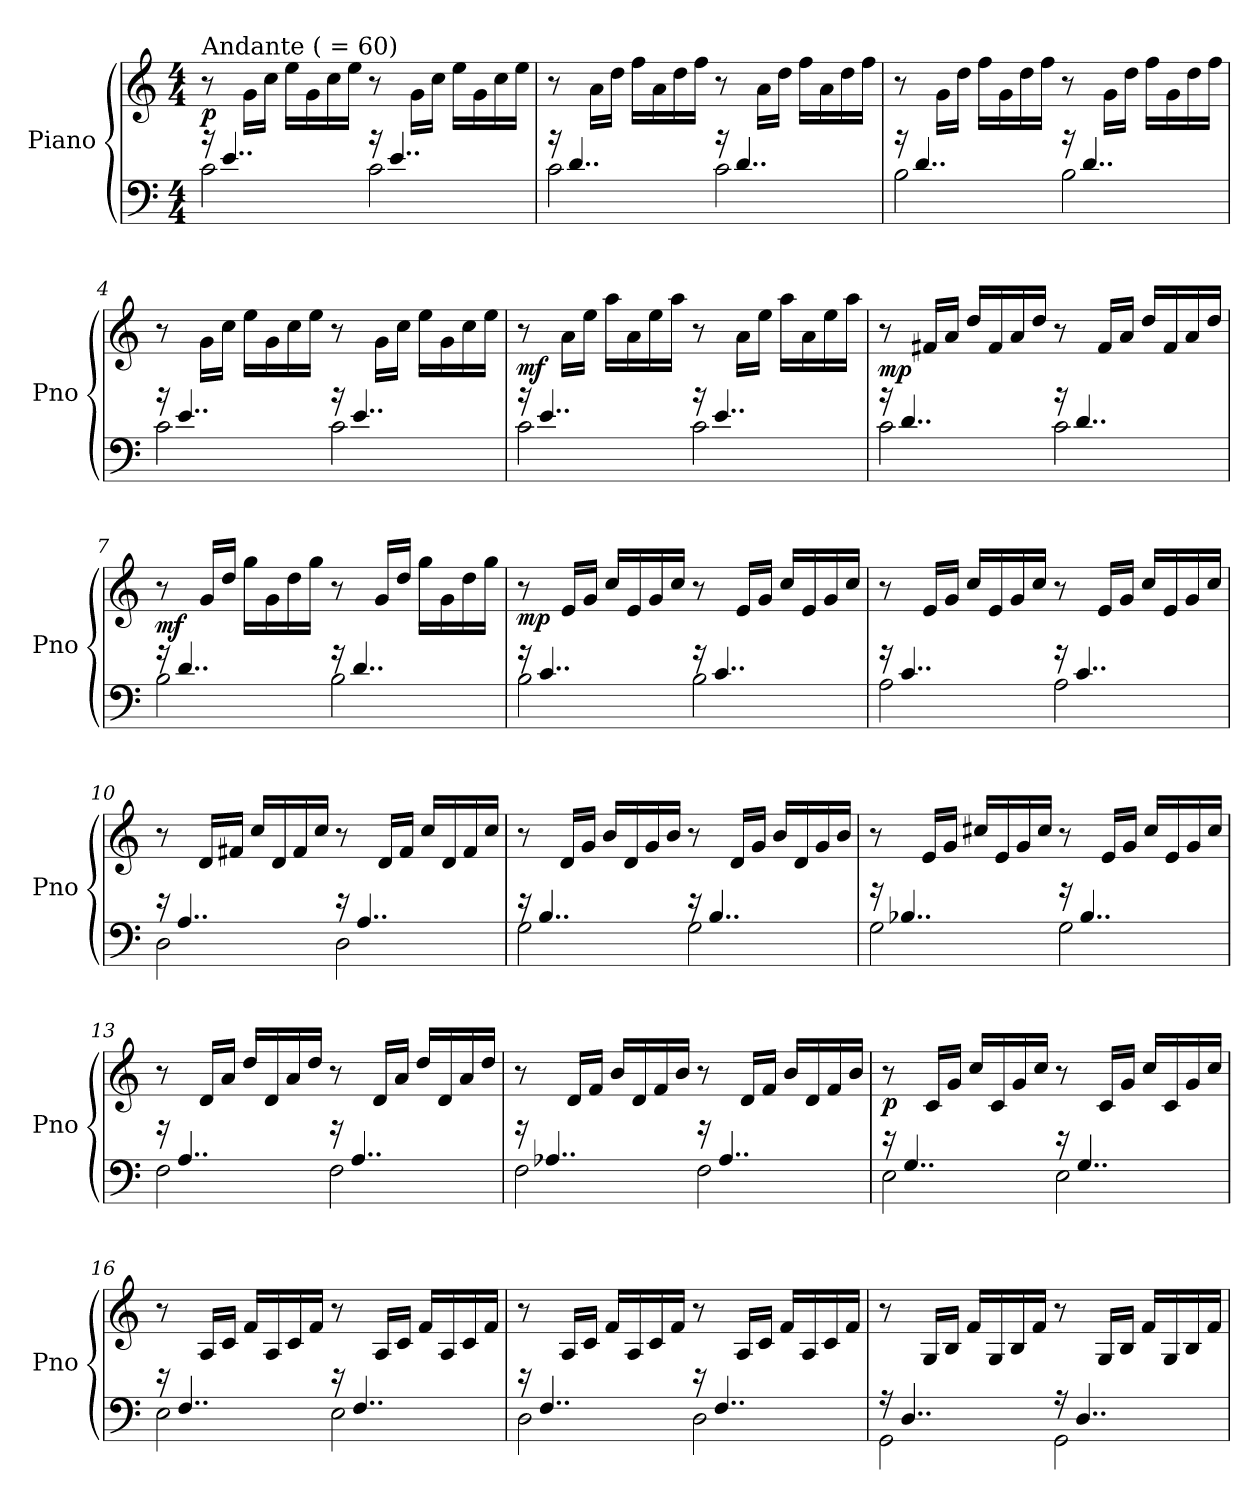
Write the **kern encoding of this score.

**kern	**kern	**dynam
*part1	*part1	*part1
*staff2	*staff1	*staff1/2
*I"Piano	*	*
*I'Pno	*	*
*clefF4	*clefG2	*
*k[]	*k[]	*
*C:	*C:	*
*M4/4	*M4/4	*
=1	=1	=1
*^	*	*
!	!	!LO:TX:a:t=Andante (    = 60)	!
!	!	!	!LO:DY:a=2
16rb	2c\	8r	p
4..e/	.	.	.
.	.	16g\LL	.
.	.	16cc\JJ	.
.	.	16ee\LL	.
.	.	16g\	.
.	.	16cc\	.
.	.	16ee\JJ	.
16rb	2c\	8r	.
4..e/	.	.	.
.	.	16g\LL	.
.	.	16cc\JJ	.
.	.	16ee\LL	.
.	.	16g\	.
.	.	16cc\	.
.	.	16ee\JJ	.
=2	=2	=2	=2
16rb	2c\	8r	.
4..d/	.	.	.
.	.	16a\LL	.
.	.	16dd\JJ	.
.	.	16ff\LL	.
.	.	16a\	.
.	.	16dd\	.
.	.	16ff\JJ	.
16rb	2c\	8r	.
4..d/	.	.	.
.	.	16a\LL	.
.	.	16dd\JJ	.
.	.	16ff\LL	.
.	.	16a\	.
.	.	16dd\	.
.	.	16ff\JJ	.
!!LO:LB:g=z
=3	=3	=3	=3
16rb	2B\	8r	.
4..d/	.	.	.
.	.	16g\LL	.
.	.	16dd\JJ	.
.	.	16ff\LL	.
.	.	16g\	.
.	.	16dd\	.
.	.	16ff\JJ	.
16rb	2B\	8r	.
4..d/	.	.	.
.	.	16g\LL	.
.	.	16dd\JJ	.
.	.	16ff\LL	.
.	.	16g\	.
.	.	16dd\	.
.	.	16ff\JJ	.
=4	=4	=4	=4
16rb	2c\	8r	.
4..e/	.	.	.
.	.	16g\LL	.
.	.	16cc\JJ	.
.	.	16ee\LL	.
.	.	16g\	.
.	.	16cc\	.
.	.	16ee\JJ	.
16rb	2c\	8r	.
4..e/	.	.	.
.	.	16g\LL	.
.	.	16cc\JJ	.
.	.	16ee\LL	.
.	.	16g\	.
.	.	16cc\	.
.	.	16ee\JJ	.
=5	=5	=5	=5
!	!	!	!LO:DY:b
16rb	2c\	8r	mf
4..e/	.	.	.
.	.	16a\LL	.
.	.	16ee\JJ	.
.	.	16aa\LL	.
.	.	16a\	.
.	.	16ee\	.
.	.	16aa\JJ	.
16rb	2c\	8r	.
4..e/	.	.	.
.	.	16a\LL	.
.	.	16ee\JJ	.
.	.	16aa\LL	.
.	.	16a\	.
.	.	16ee\	.
.	.	16aa\JJ	.
!!LO:LB:g=z
=6	=6	=6	=6
!	!	!	!LO:DY:b
16rb	2c\	8r	mp
4..d/	.	.	.
.	.	16f#X/LL	.
.	.	16a/JJ	.
.	.	16dd/LL	.
.	.	16f#/	.
.	.	16a/	.
.	.	16dd/JJ	.
16rb	2c\	8r	.
4..d/	.	.	.
.	.	16f#/LL	.
.	.	16a/JJ	.
.	.	16dd/LL	.
.	.	16f#/	.
.	.	16a/	.
.	.	16dd/JJ	.
=7	=7	=7	=7
!	!	!	!LO:DY:b
16rg	2B\	8r	mf
4..d/	.	.	.
.	.	16g/LL	.
.	.	16dd/JJ	.
.	.	16gg\LL	.
.	.	16g\	.
.	.	16dd\	.
.	.	16gg\JJ	.
16rg	2B\	8r	.
4..d/	.	.	.
.	.	16g/LL	.
.	.	16dd/JJ	.
.	.	16gg\LL	.
.	.	16g\	.
.	.	16dd\	.
.	.	16gg\JJ	.
=8	=8	=8	=8
!	!	!	!LO:DY:b
16rg	2B\	8r	mp
4..c/	.	.	.
.	.	16e/LL	.
.	.	16g/JJ	.
.	.	16cc/LL	.
.	.	16e/	.
.	.	16g/	.
.	.	16cc/JJ	.
16rg	2B\	8r	.
4..c/	.	.	.
.	.	16e/LL	.
.	.	16g/JJ	.
.	.	16cc/LL	.
.	.	16e/	.
.	.	16g/	.
.	.	16cc/JJ	.
!!LO:LB:g=z
=9	=9	=9	=9
16rg	2A\	8r	.
4..c/	.	.	.
.	.	16e/LL	.
.	.	16g/JJ	.
.	.	16cc/LL	.
.	.	16e/	.
.	.	16g/	.
.	.	16cc/JJ	.
16rg	2A\	8r	.
4..c/	.	.	.
.	.	16e/LL	.
.	.	16g/JJ	.
.	.	16cc/LL	.
.	.	16e/	.
.	.	16g/	.
.	.	16cc/JJ	.
=10	=10	=10	=10
16re	2D\	8r	.
4..A/	.	.	.
.	.	16d/LL	.
.	.	16f#X/JJ	.
.	.	16cc/LL	.
.	.	16d/	.
.	.	16f#/	.
.	.	16cc/JJ	.
16re	2D\	8r	.
4..A/	.	.	.
.	.	16d/LL	.
.	.	16f#/JJ	.
.	.	16cc/LL	.
.	.	16d/	.
.	.	16f#/	.
.	.	16cc/JJ	.
=11	=11	=11	=11
16re	2G\	8r	.
4..B/	.	.	.
.	.	16d/LL	.
.	.	16g/JJ	.
.	.	16b/LL	.
.	.	16d/	.
.	.	16g/	.
.	.	16b/JJ	.
16re	2G\	8r	.
4..B/	.	.	.
.	.	16d/LL	.
.	.	16g/JJ	.
.	.	16b/LL	.
.	.	16d/	.
.	.	16g/	.
.	.	16b/JJ	.
!!LO:PB:g=z
=12	=12	=12	=12
16rg	2G\	8r	.
4..B-X/	.	.	.
.	.	16e/LL	.
.	.	16g/JJ	.
.	.	16cc#X/LL	.
.	.	16e/	.
.	.	16g/	.
.	.	16cc#/JJ	.
16rg	2G\	8r	.
4..B-/	.	.	.
.	.	16e/LL	.
.	.	16g/JJ	.
.	.	16cc#/LL	.
.	.	16e/	.
.	.	16g/	.
.	.	16cc#/JJ	.
=13	=13	=13	=13
16rg	2F\	8r	.
4..A/	.	.	.
.	.	16d/LL	.
.	.	16a/JJ	.
.	.	16dd/LL	.
.	.	16d/	.
.	.	16a/	.
.	.	16dd/JJ	.
16rg	2F\	8r	.
4..A/	.	.	.
.	.	16d/LL	.
.	.	16a/JJ	.
.	.	16dd/LL	.
.	.	16d/	.
.	.	16a/	.
.	.	16dd/JJ	.
=14	=14	=14	=14
16rg	2F\	8r	.
4..A-X/	.	.	.
.	.	16d/LL	.
.	.	16f/JJ	.
.	.	16b/LL	.
.	.	16d/	.
.	.	16f/	.
.	.	16b/JJ	.
16rg	2F\	8r	.
4..A-/	.	.	.
.	.	16d/LL	.
.	.	16f/JJ	.
.	.	16b/LL	.
.	.	16d/	.
.	.	16f/	.
.	.	16b/JJ	.
!!LO:LB:g=z
=15	=15	=15	=15
!	!	!	!LO:DY:b
16re	2E\	8r	p
4..G/	.	.	.
.	.	16c/LL	.
.	.	16g/JJ	.
.	.	16cc/LL	.
.	.	16c/	.
.	.	16g/	.
.	.	16cc/JJ	.
16re	2E\	8r	.
4..G/	.	.	.
.	.	16c/LL	.
.	.	16g/JJ	.
.	.	16cc/LL	.
.	.	16c/	.
.	.	16g/	.
.	.	16cc/JJ	.
=16	=16	=16	=16
16re	2E\	8r	.
4..F/	.	.	.
.	.	16A/LL	.
.	.	16c/JJ	.
.	.	16f/LL	.
.	.	16A/	.
.	.	16c/	.
.	.	16f/JJ	.
16re	2E\	8r	.
4..F/	.	.	.
.	.	16A/LL	.
.	.	16c/JJ	.
.	.	16f/LL	.
.	.	16A/	.
.	.	16c/	.
.	.	16f/JJ	.
=17	=17	=17	=17
16re	2D\	8r	.
4..F/	.	.	.
.	.	16A/LL	.
.	.	16c/JJ	.
.	.	16f/LL	.
.	.	16A/	.
.	.	16c/	.
.	.	16f/JJ	.
16re	2D\	8r	.
4..F/	.	.	.
.	.	16A/LL	.
.	.	16c/JJ	.
.	.	16f/LL	.
.	.	16A/	.
.	.	16c/	.
.	.	16f/JJ	.
!!LO:LB:g=z
=18	=18	=18	=18
16rA	2GG\	8r	.
4..D/	.	.	.
.	.	16G/LL	.
.	.	16B/JJ	.
.	.	16f/LL	.
.	.	16G/	.
.	.	16B/	.
.	.	16f/JJ	.
16rA	2GG\	8r	.
4..D/	.	.	.
.	.	16G/LL	.
.	.	16B/JJ	.
.	.	16f/LL	.
.	.	16G/	.
.	.	16B/	.
.	.	16f/JJ	.
*v	*v	*	*
=	=	=
*-	*-	*-
